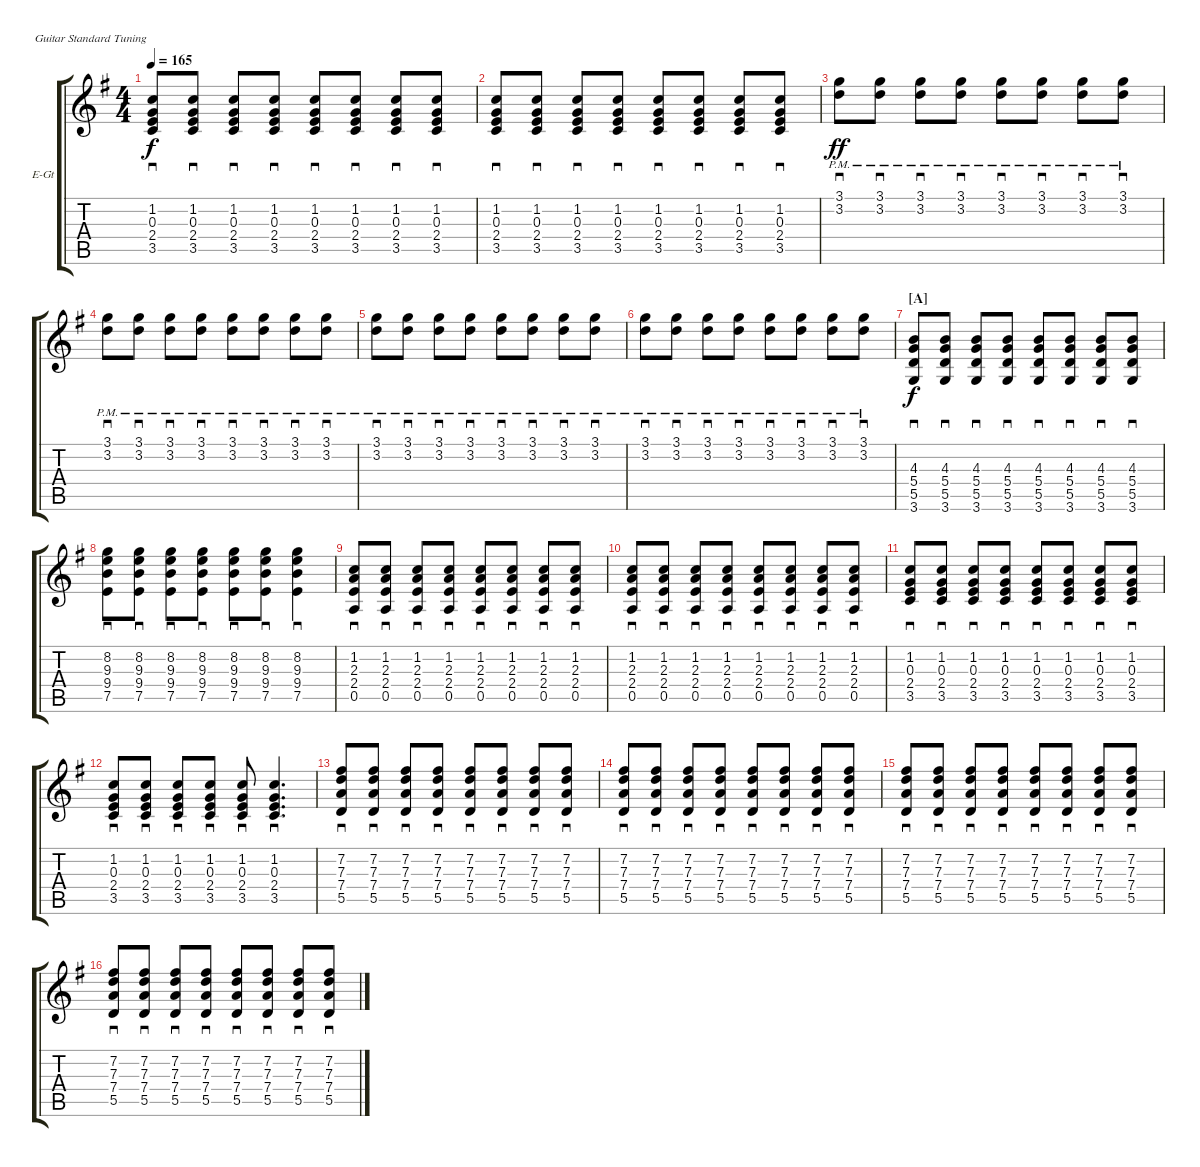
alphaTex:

\defaultSystemsLayout 4
\bracketExtendMode groupsimilarinstruments
\firstSystemTrackNameOrientation horizontal
\otherSystemsTrackNameOrientation horizontal
\track ("Nick Valensi" "E-Gt") {instrument electricguitarclean}
\staff {score tabs}
\tuning (E4 B3 G3 D3 A2 E2)
\ts (4 4)
\tempo 165
\clef g2
\ks g
(3.5 2.4 0.3 1.2).8{sd dy f} (3.5 2.4 0.3 1.2).8{sd} (3.5 2.4 0.3 1.2).8{sd} (3.5 2.4 0.3 1.2).8{sd} (3.5 2.4 0.3 1.2).8{sd} (3.5 2.4 0.3 1.2).8{sd} (3.5 2.4 0.3 1.2).8{sd} (3.5 2.4 0.3 1.2).8{sd} |
(3.5 2.4 0.3 1.2).8{sd} (3.5 2.4 0.3 1.2).8{sd} (3.5 2.4 0.3 1.2).8{sd} (3.5 2.4 0.3 1.2).8{sd} (3.5 2.4 0.3 1.2).8{sd} (3.5 2.4 0.3 1.2).8{sd} (3.5 2.4 0.3 1.2).8{sd} (3.5 2.4 0.3 1.2).8{sd} |
(3.2{pm} 3.1{pm}).8{sd dy ff} (3.2{pm} 3.1{pm}).8{sd} (3.2{pm} 3.1{pm}).8{sd} (3.2{pm} 3.1{pm}).8{sd} (3.2{pm} 3.1{pm}).8{sd} (3.2{pm} 3.1{pm}).8{sd} (3.2{pm} 3.1{pm}).8{sd} (3.2{pm} 3.1{pm}).8{sd} |
(3.2{pm} 3.1{pm}).8{sd} (3.2{pm} 3.1{pm}).8{sd} (3.2{pm} 3.1{pm}).8{sd} (3.2{pm} 3.1{pm}).8{sd} (3.2{pm} 3.1{pm}).8{sd} (3.2{pm} 3.1{pm}).8{sd} (3.2{pm} 3.1{pm}).8{sd} (3.2{pm} 3.1{pm}).8{sd} |
(3.2{pm} 3.1{pm}).8{sd} (3.2{pm} 3.1{pm}).8{sd} (3.2{pm} 3.1{pm}).8{sd} (3.2{pm} 3.1{pm}).8{sd} (3.2{pm} 3.1{pm}).8{sd} (3.2{pm} 3.1{pm}).8{sd} (3.2{pm} 3.1{pm}).8{sd} (3.2{pm} 3.1{pm}).8{sd} |
(3.2{pm} 3.1{pm}).8{sd} (3.2{pm} 3.1{pm}).8{sd} (3.2{pm} 3.1{pm}).8{sd} (3.2{pm} 3.1{pm}).8{sd} (3.2{pm} 3.1{pm}).8{sd} (3.2{pm} 3.1{pm}).8{sd} (3.2{pm} 3.1{pm}).8{sd} (3.2{pm} 3.1{pm}).8{sd} |
\section ("A" "")
(3.6 5.5 5.4 4.3).8{sd dy f} (3.6 5.5 5.4 4.3).8{sd} (3.6 5.5 5.4 4.3).8{sd} (3.6 5.5 5.4 4.3).8{sd} (3.6 5.5 5.4 4.3).8{sd} (3.6 5.5 5.4 4.3).8{sd} (3.6 5.5 5.4 4.3).8{sd} (3.6 5.5 5.4 4.3).8{sd} |
(7.5 9.4 9.3 8.2).8{sd} (7.5 9.4 9.3 8.2).8{sd} (7.5 9.4 9.3 8.2).8{sd} (7.5 9.4 9.3 8.2).8{sd} (7.5 9.4 9.3 8.2).8{sd} (7.5 9.4 9.3 8.2).8{sd} (7.5 9.4 9.3 8.2).4{sd} |
(0.5 2.4 2.3 1.2).8{sd} (0.5 2.4 2.3 1.2).8{sd} (0.5 2.4 2.3 1.2).8{sd} (0.5 2.4 2.3 1.2).8{sd} (0.5 2.4 2.3 1.2).8{sd} (0.5 2.4 2.3 1.2).8{sd} (0.5 2.4 2.3 1.2).8{sd} (0.5 2.4 2.3 1.2).8{sd} |
(0.5 2.4 2.3 1.2).8{sd} (0.5 2.4 2.3 1.2).8{sd} (0.5 2.4 2.3 1.2).8{sd} (0.5 2.4 2.3 1.2).8{sd} (0.5 2.4 2.3 1.2).8{sd} (0.5 2.4 2.3 1.2).8{sd} (0.5 2.4 2.3 1.2).8{sd} (0.5 2.4 2.3 1.2).8{sd} |
(3.5 2.4 0.3 1.2).8{sd} (3.5 2.4 0.3 1.2).8{sd} (3.5 2.4 0.3 1.2).8{sd} (3.5 2.4 0.3 1.2).8{sd} (3.5 2.4 0.3 1.2).8{sd} (3.5 2.4 0.3 1.2).8{sd} (3.5 2.4 0.3 1.2).8{sd} (3.5 2.4 0.3 1.2).8{sd} |
(3.5 2.4 0.3 1.2).8{sd} (3.5 2.4 0.3 1.2).8{sd} (3.5 2.4 0.3 1.2).8{sd} (3.5 2.4 0.3 1.2).8{sd} (3.5 2.4 0.3 1.2).8{sd} (3.5 2.4 0.3 1.2).4{d sd} |
(5.5 7.4 7.3 7.2).8{sd} (5.5 7.4 7.3 7.2).8{sd} (5.5 7.4 7.3 7.2).8{sd} (5.5 7.4 7.3 7.2).8{sd} (5.5 7.4 7.3 7.2).8{sd} (5.5 7.4 7.3 7.2).8{sd} (5.5 7.4 7.3 7.2).8{sd} (5.5 7.4 7.3 7.2).8{sd} |
(5.5 7.4 7.3 7.2).8{sd} (5.5 7.4 7.3 7.2).8{sd} (5.5 7.4 7.3 7.2).8{sd} (5.5 7.4 7.3 7.2).8{sd} (5.5 7.4 7.3 7.2).8{sd} (5.5 7.4 7.3 7.2).8{sd} (5.5 7.4 7.3 7.2).8{sd} (5.5 7.4 7.3 7.2).8{sd} |
(5.5 7.4 7.3 7.2).8{sd} (5.5 7.4 7.3 7.2).8{sd} (5.5 7.4 7.3 7.2).8{sd} (5.5 7.4 7.3 7.2).8{sd} (5.5 7.4 7.3 7.2).8{sd} (5.5 7.4 7.3 7.2).8{sd} (5.5 7.4 7.3 7.2).8{sd} (5.5 7.4 7.3 7.2).8{sd} |
(5.5 7.4 7.3 7.2).8{sd} (5.5 7.4 7.3 7.2).8{sd} (5.5 7.4 7.3 7.2).8{sd} (5.5 7.4 7.3 7.2).8{sd} (5.5 7.4 7.3 7.2).8{sd} (5.5 7.4 7.3 7.2).8{sd} (5.5 7.4 7.3 7.2).8{sd} (5.5 7.4 7.3 7.2).8{sd}
